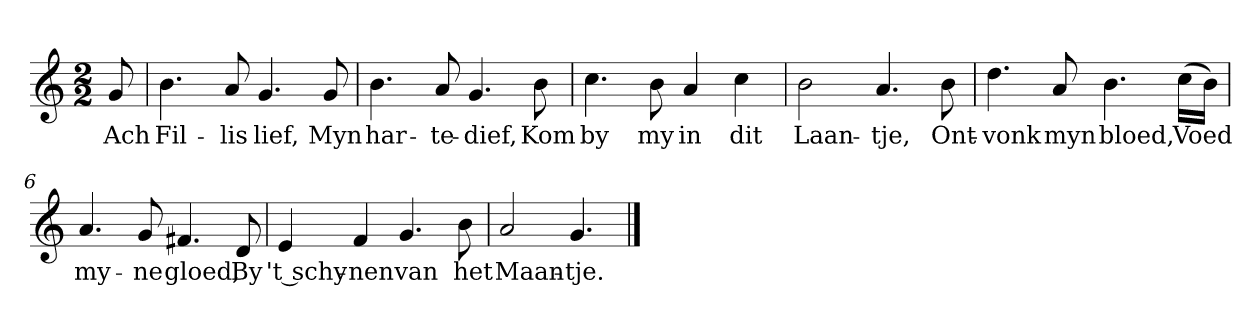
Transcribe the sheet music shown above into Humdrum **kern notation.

**kern	**text
*part1	*part1
*staff1	*staff1
*clefG2	*
*k[]	*
*G:mix	*
*M2/2	*
*MM120	*
=	=
8g	Ach
=1	=1
4.b	Fil-
8a	-lis
4.g	lief,
8g	Myn
=2	=2
4.b	har-
8a	-te-
4.g	-dief,
8b	Kom
=3	=3
4.cc	by
8b	my
4a	in
4cc	dit
=4	=4
2b	Laan-
4.a	-tje,
8b	Ont-
=5	=5
4.dd	-vonk
8a	myn
4.b	bloed,
(16cc\LL	Voed
16b\JJ)	.
=6	=6
4.a	my-
8g	-ne
4.f#X	gloed,
8d	By
=7	=7
4e	't schy-
4f	-nen
4.g	van
8b	het
=8	=8
2a	Maan-
4.g	-tje.
==	==
*-	*-
